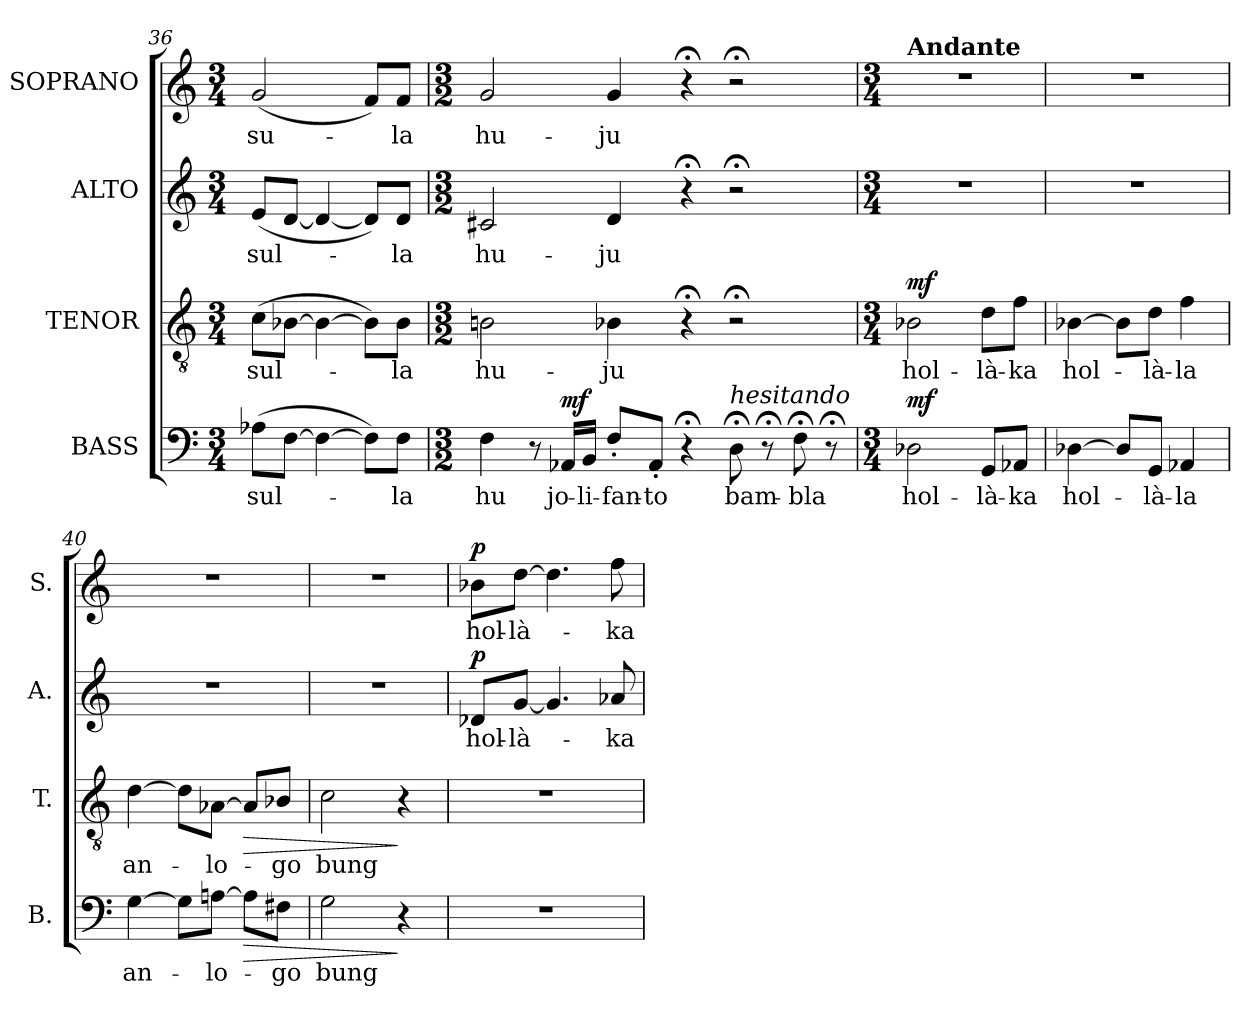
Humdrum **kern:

**kern	**text	**dynam	**kern	**text	**dynam	**kern	**text	**dynam	**kern	**text	**dynam
*part4	*part4	*part4	*part3	*part3	*part3	*part2	*part2	*part2	*part1	*part1	*part1
*staff4	*staff4	*staff4	*staff3	*staff3	*staff3	*staff2	*staff2	*staff2	*staff1	*staff1	*staff1
*I"BASS	*	*	*I"TENOR	*	*	*I"ALTO	*	*	*I"SOPRANO	*	*
*I'B.	*	*	*I'T.	*	*	*I'A.	*	*	*I'S.	*	*
*clefF4	*	*	*clefGv2	*	*	*clefG2	*	*	*clefG2	*	*
*	*	*	*ITrd7c12	*	*	*	*	*	*	*	*
*k[]	*	*	*k[]	*	*	*k[]	*	*	*k[]	*	*
*C:	*	*	*C:	*	*	*C:	*	*	*C:	*	*
*M3/4	*	*	*M3/4	*	*	*M3/4	*	*	*M3/4	*	*
=36	=36	=36	=36	=36	=36	=36	=36	=36	=36	=36	=36
!	!LO:LY:b:color=#000000	!	!	!	!	!	!	!	!	!	!
!	!	!	!	!LO:LY:b:color=#000000	!	!	!	!	!	!	!
!	!	!	!	!	!	!	!LO:LY:b:color=#000000	!	!	!	!
!	!	!	!	!	!	!	!	!	!	!LO:LY:b:color=#000000	!
(8A-Xi\L	-sul-	.	(8Ci\L	-sul-	.	(8ei/L	-sul-	.	(2gi/	-su-	.
[>8Fi\J	.	.	[>8BB-Xi\J	.	.	[<8di/J	.	.	.	.	.
4Fi\_>	.	.	4BB-i\_>	.	.	4di/_<	.	.	.	.	.
8Fi\L])	.	.	8BB-i\L])	.	.	8di/L])	.	.	8fi/L)	.	.
!	!LO:LY:b:color=#000000	!	!	!	!	!	!	!	!	!	!
!	!	!	!	!LO:LY:b:color=#000000	!	!	!	!	!	!	!
!	!	!	!	!	!	!	!LO:LY:b:color=#000000	!	!	!	!
!	!	!	!	!	!	!	!	!	!	!LO:LY:b:color=#000000	!
8Fi\J	-la	.	8BB-i\J	-la	.	8di/J	-la	.	8fi/J	-la	.
!!LO:LB:g=z
=37	=37	=37	=37	=37	=37	=37	=37	=37	=37	=37	=37
*M3/2	*	*	*M3/2	*	*	*M3/2	*	*	*M3/2	*	*
!	!LO:LY:b:color=#000000	!	!	!	!	!	!	!	!	!	!
!	!	!	!	!LO:LY:b:color=#000000	!	!	!	!	!	!	!
!	!	!	!	!	!	!	!LO:LY:b:color=#000000	!	!	!	!
!	!	!	!	!	!	!	!	!	!	!LO:LY:b:color=#000000	!
4Fi\	hu	.	2BBni\	hu-	.	2c#Xi/	hu-	.	2gi/	hu-	.
8r	.	.	.	.	.	.	.	.	.	.	.
!	!LO:LY:b:color=#000000	!	!	!	!	!	!	!	!	!	!
16AA-Xi/LL	jo-	mf	.	.	.	.	.	.	.	.	.
!	!LO:LY:b:color=#000000	!	!	!	!	!	!	!	!	!	!
16BBi/JJ	-li-	.	.	.	.	.	.	.	.	.	.
!	!LO:LY:b:color=#000000	!	!	!	!	!	!	!	!	!	!
!	!	!	!	!LO:LY:b:color=#000000	!	!	!	!	!	!	!
!	!	!	!	!	!	!	!LO:LY:b:color=#000000	!	!	!	!
!	!	!	!	!	!	!	!	!	!	!LO:LY:b:color=#000000	!
8F'i/L	-fan-	.	4BB-Xi\	-ju	.	4di/	-ju	.	4gi/	-ju	.
!	!LO:LY:b:color=#000000	!	!	!	!	!	!	!	!	!	!
8AA-'i/J	-to	.	.	.	.	.	.	.	.	.	.
4r;	.	.	4r;	.	.	4r;	.	.	4r;	.	.
!LO:TX:a:i:t=hesitando	!	!	!	!	!	!	!	!	!	!	!
!	!LO:LY:b:color=#000000	!	!	!	!	!	!	!	!	!	!
8D;i\	bam-	.	2r;	.	.	2r;	.	.	2r;	.	.
8r;	.	.	.	.	.	.	.	.	.	.	.
!	!LO:LY:b:color=#000000	!	!	!	!	!	!	!	!	!	!
8F;i\	-bla	.	.	.	.	.	.	.	.	.	.
8r;	.	.	.	.	.	.	.	.	.	.	.
=38	=38	=38	=38	=38	=38	=38	=38	=38	=38	=38	=38
*M3/4	*	*	*M3/4	*	*	*M3/4	*	*	*M3/4	*	*
!	!LO:LY:b:color=#000000	!	!	!	!	!	!	!	!	!	!
*	*	*	*	*	*	*	*	*	*MM80	*	*
!	!	!	!	!	!	!	!	!	!LO:TX:a:B:t=Andante	!	!
!	!	!	!	!LO:LY:b:color=#000000	!	!LO:N:vis=1	!	!	!LO:N:vis=1	!	!
2D-Xi\	hol-	mf	2BB-Xi\	hol-	mf	2.r	.	.	2.r	.	.
!	!LO:LY:b:color=#000000	!	!	!	!	!	!	!	!	!	!
!	!	!	!	!LO:LY:b:color=#000000	!	!	!	!	!	!	!
8GGi/L	-là-	.	8Di\L	-là-	.	.	.	.	.	.	.
!	!LO:LY:b:color=#000000	!	!	!	!	!	!	!	!	!	!
!	!	!	!	!LO:LY:b:color=#000000	!	!	!	!	!	!	!
8AA-Xi/J	-ka	.	8Fi\J	-ka	.	.	.	.	.	.	.
=39	=39	=39	=39	=39	=39	=39	=39	=39	=39	=39	=39
!	!LO:LY:b:color=#000000	!	!	!	!	!	!	!	!	!	!
!	!	!	!	!LO:LY:b:color=#000000	!	!LO:N:vis=1	!	!	!LO:N:vis=1	!	!
[>4D-Xi\	hol-	.	[>4BB-Xi\	hol-	.	2.r	.	.	2.r	.	.
8D-i/L]	.	.	8BB-i\L]	.	.	.	.	.	.	.	.
!	!LO:LY:b:color=#000000	!	!	!	!	!	!	!	!	!	!
!	!	!	!	!LO:LY:b:color=#000000	!	!	!	!	!	!	!
8GGi/J	-là-	.	8Di\J	-là-	.	.	.	.	.	.	.
!	!LO:LY:b:color=#000000	!	!	!	!	!	!	!	!	!	!
!	!	!	!	!LO:LY:b:color=#000000	!	!	!	!	!	!	!
4AA-Xi/	-la	.	4Fi\	-la	.	.	.	.	.	.	.
=40	=40	=40	=40	=40	=40	=40	=40	=40	=40	=40	=40
!	!LO:LY:b:color=#000000	!	!	!	!	!	!	!	!	!	!
!	!	!	!	!LO:LY:b:color=#000000	!	!LO:N:vis=1	!	!	!LO:N:vis=1	!	!
[>4Gi\	an-	.	[>4Di\	an-	.	2.r	.	.	2.r	.	.
8Gi\L]	.	.	8Di\L]	.	.	.	.	.	.	.	.
!	!LO:LY:b:color=#000000	!	!	!	!	!	!	!	!	!	!
!	!	!	!	!LO:LY:b:color=#000000	!	!	!	!	!	!	!
[>8Ani\J	-lo-	.	[>8AA-Xi\J	-lo-	.	.	.	.	.	.	.
!	!	!LO:HP:b	!	!	!LO:HP:b	!	!	!	!	!	!
8Ai\L]	.	>	8AA-i/L]	.	>	.	.	.	.	.	.
!	!LO:LY:b:color=#000000	!	!	!	!	!	!	!	!	!	!
!	!	!	!	!LO:LY:b:color=#000000	!	!	!	!	!	!	!
8F#Xi\J	-go	.	8BB-Xi/J	-go	.	.	.	.	.	.	.
=41	=41	=41	=41	=41	=41	=41	=41	=41	=41	=41	=41
!	!LO:LY:b:color=#000000	!	!	!	!	!	!	!	!	!	!
!	!	!	!	!LO:LY:b:color=#000000	!	!LO:N:vis=1	!	!	!LO:N:vis=1	!	!
2Gi\	bung	.	2Ci\	bung	.	2.r	.	.	2.r	.	.
4r	.	]	4r	.	]	.	.	.	.	.	.
=42	=42	=42	=42	=42	=42	=42	=42	=42	=42	=42	=42
!LO:N:vis=1	!	!	!LO:N:vis=1	!	!	!	!	!	!	!	!
!	!	!	!	!	!	!	!LO:LY:b:color=#000000	!	!	!	!
!	!	!	!	!	!	!	!	!	!	!LO:LY:b:color=#000000	!
2.r	.	.	2.r	.	.	8d-Xi/L	hol-	p	8b-Xi\L	hol-	p
!	!	!	!	!	!	!	!LO:LY:b:color=#000000	!	!	!	!
!	!	!	!	!	!	!	!	!	!	!LO:LY:b:color=#000000	!
.	.	.	.	.	.	[<8gi/J	-là-	.	[>8ddi\J	-là-	.
.	.	.	.	.	.	4.gi/]	.	.	4.ddi\]	.	.
!	!	!	!	!	!	!	!LO:LY:b:color=#000000	!	!	!	!
!	!	!	!	!	!	!	!	!	!	!LO:LY:b:color=#000000	!
.	.	.	.	.	.	8a-Xi/	-ka	.	8ffi\	-ka	.
=	=	=	=	=	=	=	=	=	=	=	=
*-	*-	*-	*-	*-	*-	*-	*-	*-	*-	*-	*-
